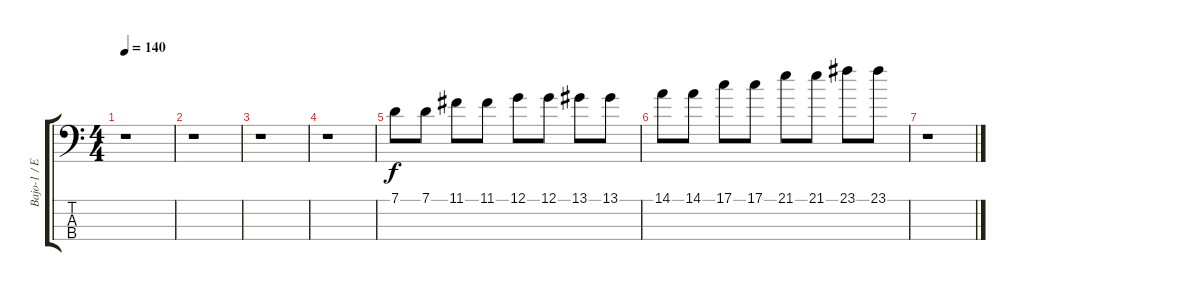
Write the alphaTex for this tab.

\track ("Bajo-1 / Efectos" "Bajo-1 / E") {instrument slapbass1}
\staff {score tabs}
\tuning (G2 D2 A1 E1) {hide}
\ts (4 4)
\tempo 140
\clef f4
\ks c
r.1{dy f} |
r.1 |
r.1 |
r.1 |
7.1.8{instrument distortionguitar} 7.1.8 11.1.8 11.1.8 12.1.8 12.1.8 13.1.8 13.1.8 |
14.1.8 14.1.8 17.1.8 17.1.8 21.1.8 21.1.8 23.1.8 23.1.8 |
r.1
